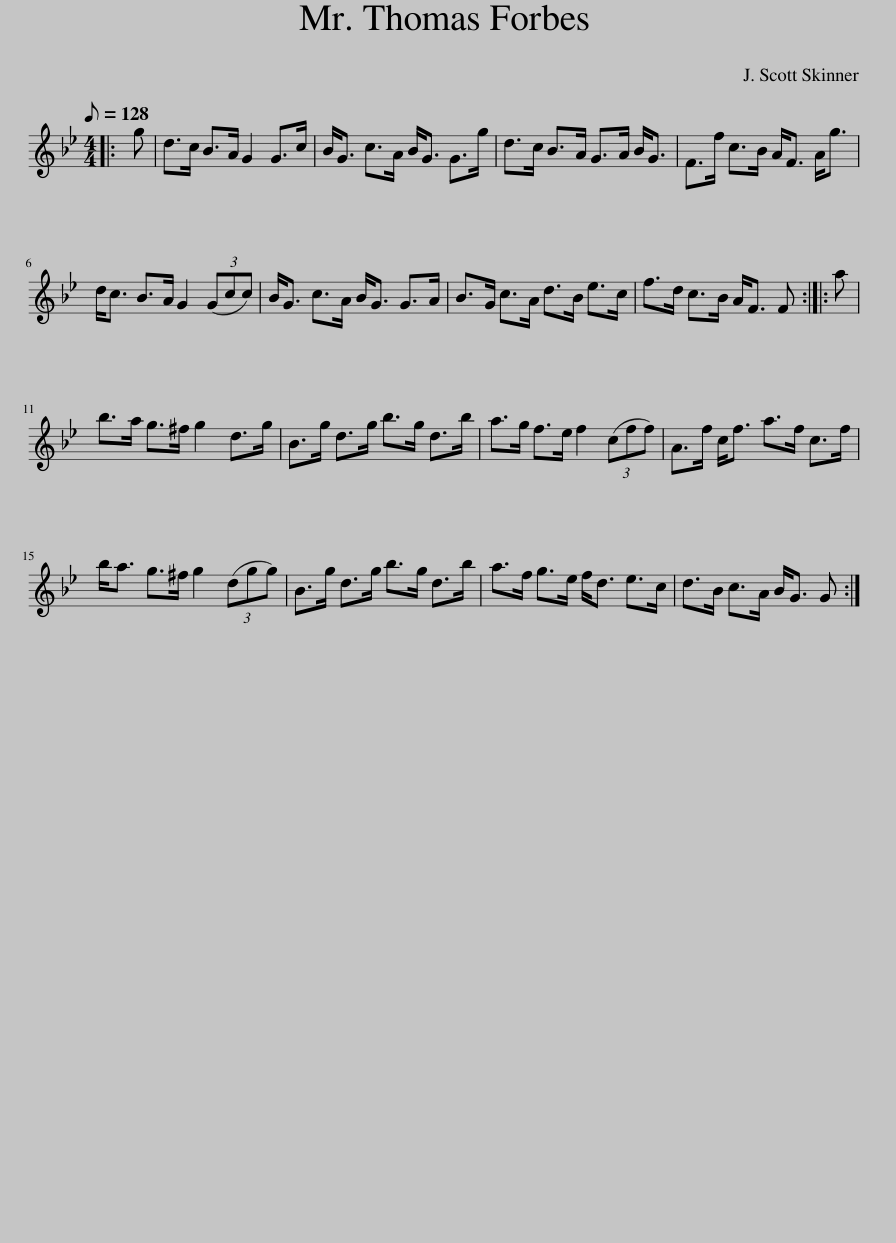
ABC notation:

X:1
L:1/8
Q:1/8=128
M:4/4
I:linebreak $
K:Gmin
V:1 treble
V:1
|: g | d>c B>A G2 G>c | B<G c>A B<G G>g | d>c B>A G>A B<G | F>f c>B A<F A<g |$ %5
 d<c B>A G2 (3(Gcc) | B<G c>A B<G G>A | B>G c>A d>B e>c | f>d c>B A<F F :: a |$ %10
 b>a g>^f g2 d>g | B>g d>g b>g d>b | a>g f>e f2 (3(cff) | A>f c<f a>f c>f |$ b<a g>^f g2 (3(dgg) | %15
 B>g d>g b>g d>b | a>f g>e f<d e>c | d>B c>A B<G G :| %18
